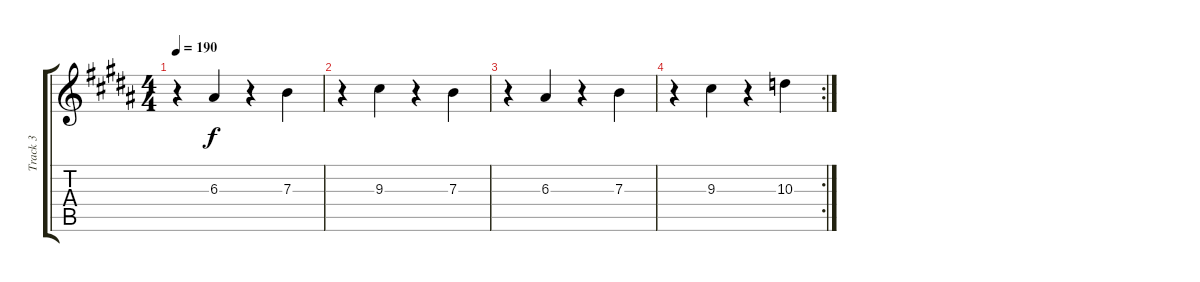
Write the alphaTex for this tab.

\track ("Track 3" "Track 3") {instrument overdrivenguitar}
\staff {score tabs}
\tuning (Db4 Ab3 E3 B2 Gb2 B1) {hide}
\ts (4 4)
\tempo 190
\clef g2
\ks g#minor
r.4{dy f} 6.3.4 r.4 7.3.4 |
r.4 9.3.4 r.4 7.3.4 |
r.4 6.3.4 r.4 7.3.4 |
\rc 2
r.4 9.3.4 r.4 10.3.4
